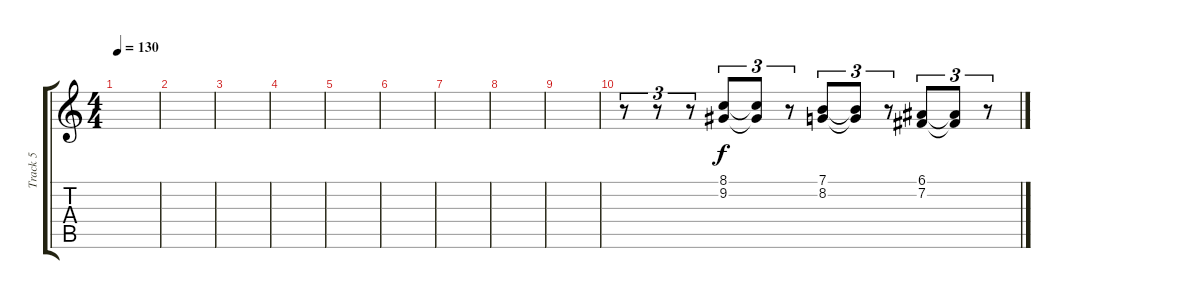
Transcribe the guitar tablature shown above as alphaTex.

\track ("Track 5" "Track 5") {instrument stringensemble1}
\staff {score tabs}
\tuning (E4 B3 G3 D3 A2 E2) {hide}
\ts (4 4)
\tempo 130
\clef g2
\ks c
|
|
|
|
|
|
|
|
|
r.8{tu (3 2)} r.8{tu (3 2)} r.8{tu (3 2)} (8.1 9.2).8{tu (3 2)} (8.1{t} 9.2{t}).8{tu (3 2)} r.8{tu (3 2)} (7.1 8.2).8{tu (3 2)} (7.1{t} 8.2{t}).8{tu (3 2)} r.8{tu (3 2)} (6.1 7.2).8{tu (3 2)} (6.1{t} 7.2{t}).8{tu (3 2)} r.8{tu (3 2)}
